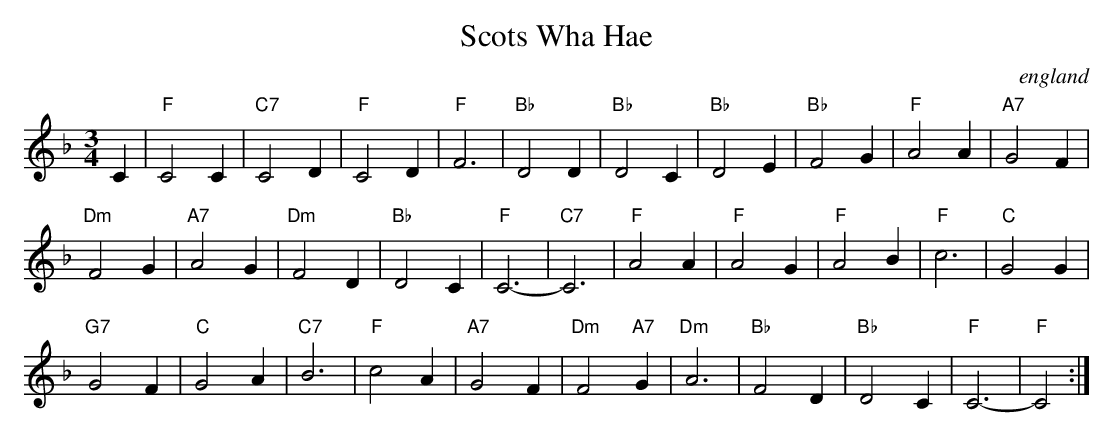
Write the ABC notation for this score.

X:1
T:Scots Wha Hae
O:england
M:3/4
L:1/4
K:F
C|"F"C2C|"C7"C2D|"F"C2D|"F"F3|"Bb"D2D|"Bb"D2C|"Bb"D2E|"Bb"F2G|"F"A2A|"A7"G2F|
"Dm"F2G|"A7"A2G|"Dm"F2D|"Bb"D2C|"F"C3-|"C7"C3|"F"A2A|"F"A2G|"F"A2B|"F"c3|\
"C"G2G|
"G7"G2F|"C"G2A|"C7"B3|"F"c2A|"A7"G2F|"Dm"F2"A7"G|"Dm"A3|"Bb"F2D|"Bb"D2C|"F"C3-\
|"F"C2:|
